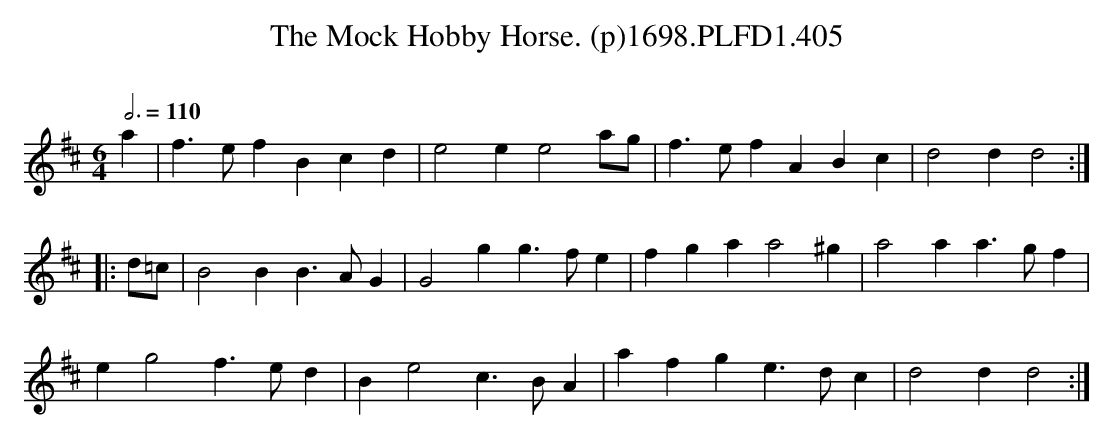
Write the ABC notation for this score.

X:1
T:Mock Hobby Horse. (p)1698.PLFD1.405, The
M:6/4
L:1/4
Q:3/4=110
O:
K:D
a|f>efBcd|e2ee2a/g/|f>efABc|d2dd2:|
|:d/=c/|B2BB>AG|G2gg>fe|fgaa2^g|a2aa>gf|
eg2f>ed|Be2c>BA|afge>dc|d2dd2:|
